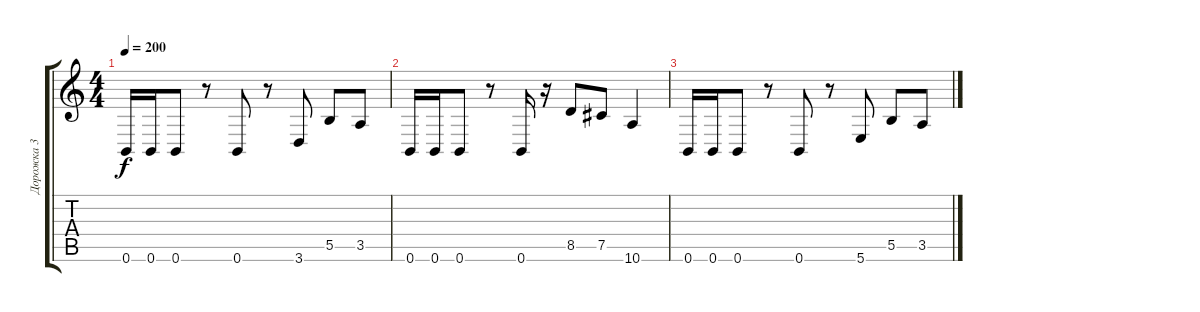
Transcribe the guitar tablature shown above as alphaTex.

\track ("Дорожка 3" "Дорожка 3") {instrument distortionguitar}
\staff {score tabs}
\tuning (Db4 Ab3 E3 B2 Gb2 B1) {hide}
\ts (4 4)
\tempo 200
\clef g2
\ks c
0.6.16{dy f} 0.6.16 0.6.8 r.8 0.6.8 r.8 3.6.8 5.5.8 3.5.8 |
0.6.16 0.6.16 0.6.8 r.8 0.6.16 r.16 8.5.8 7.5.8 10.6.4 |
0.6.16 0.6.16 0.6.8 r.8 0.6.8 r.8 5.6.8 5.5.8 3.5.8
